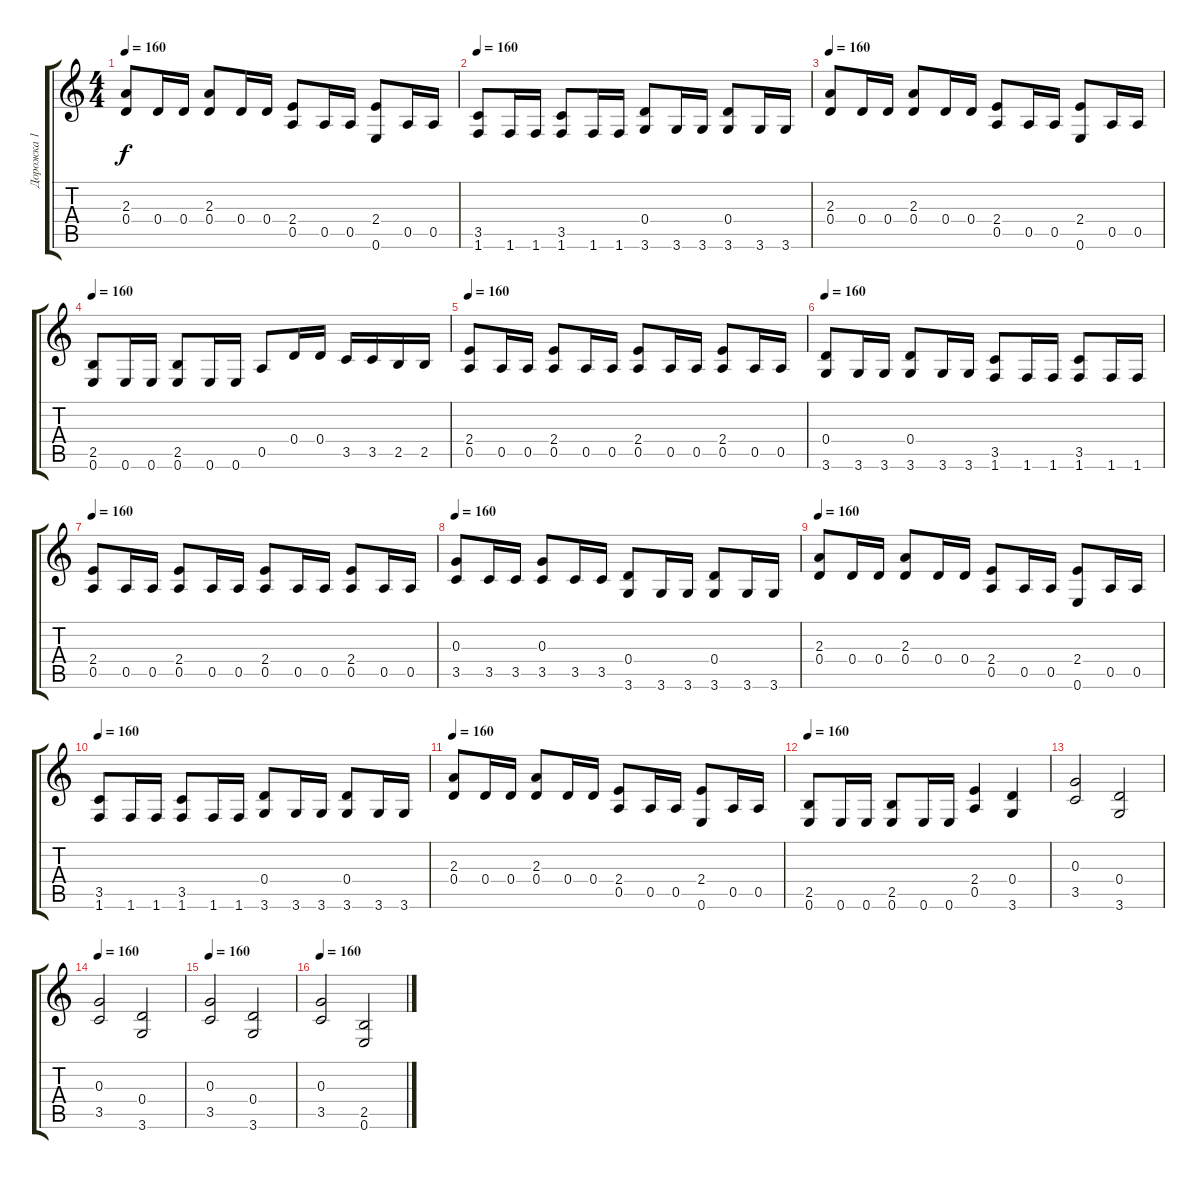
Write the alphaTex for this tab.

\track ("Дорожка 1" "Дорожка 1") {instrument distortionguitar}
\staff {score tabs}
\tuning (E4 B3 G3 D3 A2 E2) {hide}
\ts (4 4)
\tempo 160
\clef g2
\ks c
(2.3 0.4).8{dy f} 0.4.16 0.4.16 (2.3 0.4).8 0.4.16 0.4.16 (2.4 0.5).8 0.5.16 0.5.16 (2.4 0.6).8 0.5.16 0.5.16 |
\tempo 160
(3.5 1.6).8 1.6.16 1.6.16 (3.5 1.6).8 1.6.16 1.6.16 (0.4 3.6).8 3.6.16 3.6.16 (0.4 3.6).8 3.6.16 3.6.16 |
\tempo 160
(2.3 0.4).8 0.4.16 0.4.16 (2.3 0.4).8 0.4.16 0.4.16 (2.4 0.5).8 0.5.16 0.5.16 (2.4 0.6).8 0.5.16 0.5.16 |
\tempo 160
(2.5 0.6).8 0.6.16 0.6.16 (2.5 0.6).8 0.6.16 0.6.16 0.5.8 0.4.16 0.4.16 3.5.16 3.5.16 2.5.16 2.5.16 |
\tempo 160
(2.4 0.5).8 0.5.16 0.5.16 (2.4 0.5).8 0.5.16 0.5.16 (2.4 0.5).8 0.5.16 0.5.16 (2.4 0.5).8 0.5.16 0.5.16 |
\tempo 160
(0.4 3.6).8 3.6.16 3.6.16 (0.4 3.6).8 3.6.16 3.6.16 (3.5 1.6).8 1.6.16 1.6.16 (3.5 1.6).8 1.6.16 1.6.16 |
\tempo 160
(2.4 0.5).8 0.5.16 0.5.16 (2.4 0.5).8 0.5.16 0.5.16 (2.4 0.5).8 0.5.16 0.5.16 (2.4 0.5).8 0.5.16 0.5.16 |
\tempo 160
(0.3 3.5).8 3.5.16 3.5.16 (0.3 3.5).8 3.5.16 3.5.16 (0.4 3.6).8 3.6.16 3.6.16 (0.4 3.6).8 3.6.16 3.6.16 |
\tempo 160
(2.3 0.4).8 0.4.16 0.4.16 (2.3 0.4).8 0.4.16 0.4.16 (2.4 0.5).8 0.5.16 0.5.16 (2.4 0.6).8 0.5.16 0.5.16 |
\tempo 160
(3.5 1.6).8 1.6.16 1.6.16 (3.5 1.6).8 1.6.16 1.6.16 (0.4 3.6).8 3.6.16 3.6.16 (0.4 3.6).8 3.6.16 3.6.16 |
\tempo 160
(2.3 0.4).8 0.4.16 0.4.16 (2.3 0.4).8 0.4.16 0.4.16 (2.4 0.5).8 0.5.16 0.5.16 (2.4 0.6).8 0.5.16 0.5.16 |
\tempo 160
(2.5 0.6).8 0.6.16 0.6.16 (2.5 0.6).8 0.6.16 0.6.16 (2.4 0.5).4 (0.4 3.6).4 |
(0.3 3.5).2 (0.4 3.6).2 |
\tempo 160
(0.3 3.5).2 (0.4 3.6).2 |
\tempo 160
(0.3 3.5).2 (0.4 3.6).2 |
\tempo 160
(0.3 3.5).2 (2.5 0.6).2
